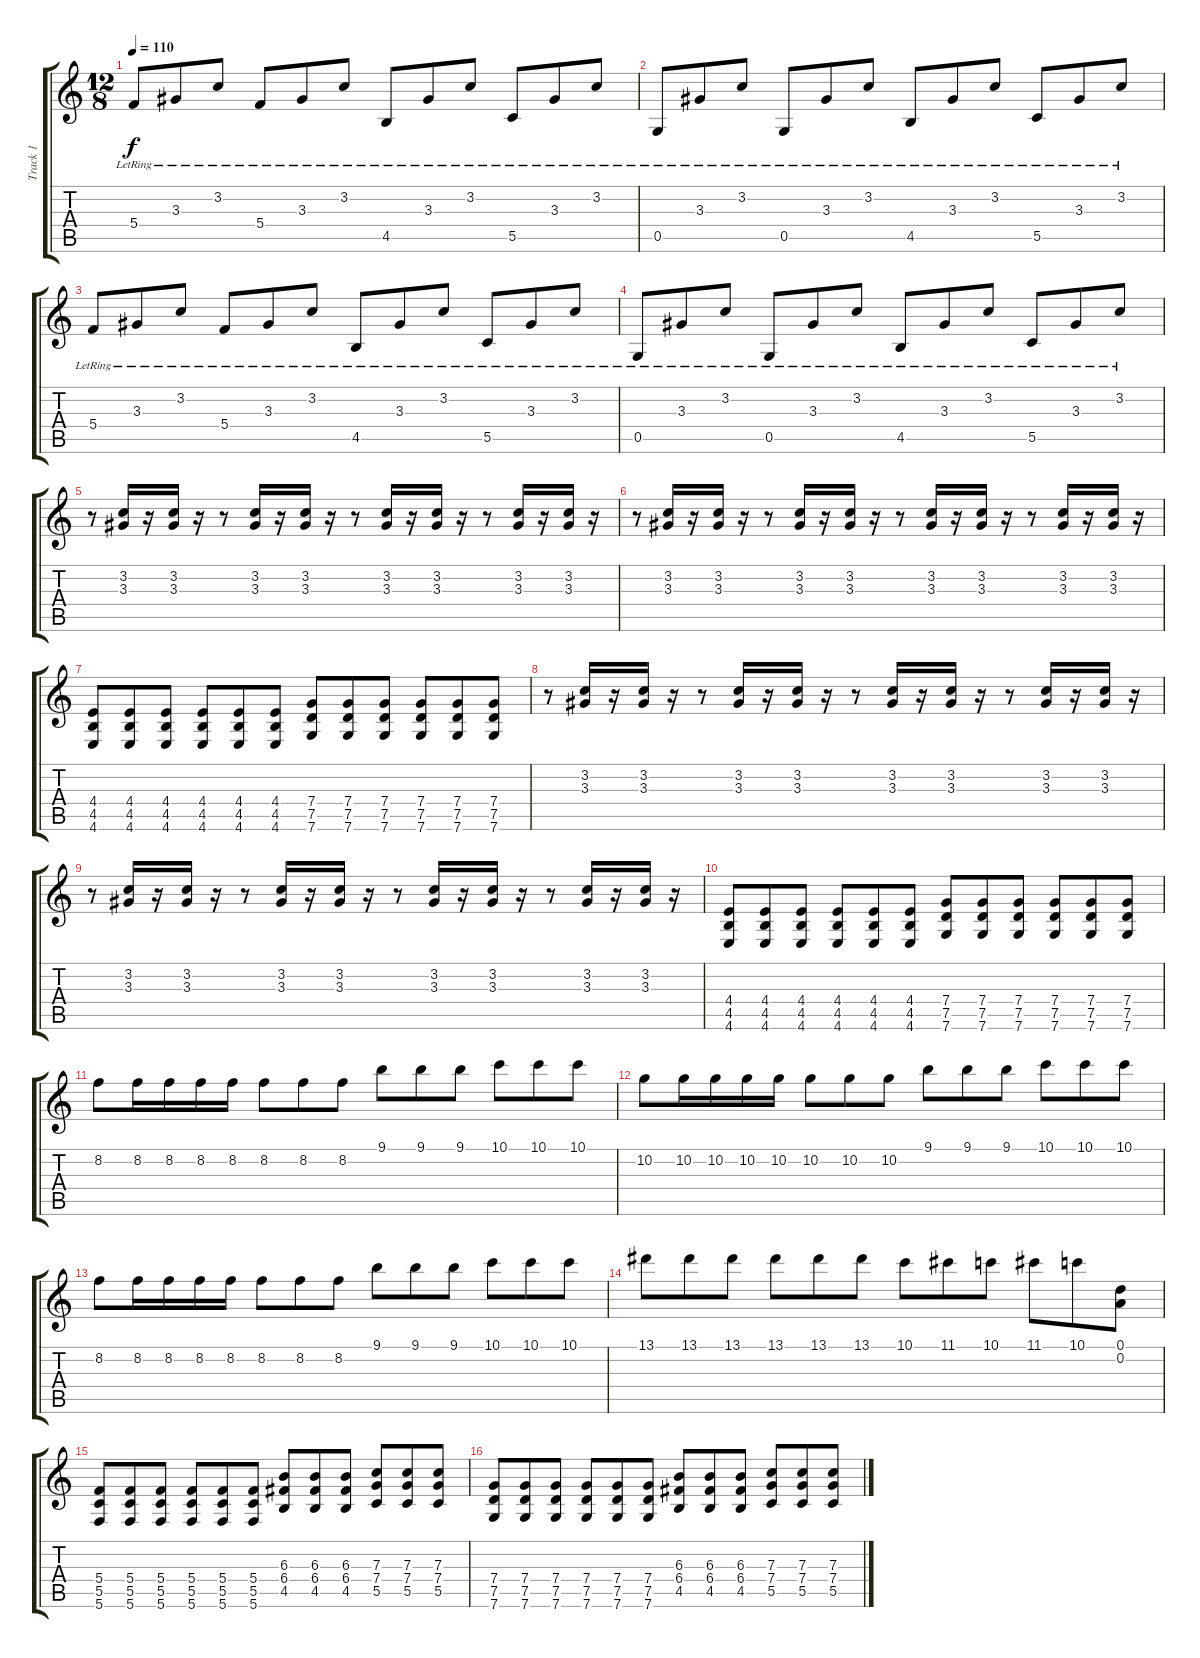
\track ("Track 1" "Track 1") {instrument overdrivenguitar}
\staff {score tabs}
\tuning (D4 A3 F3 C3 G2 C2) {hide}
\ts (12 8)
\tempo 110
\clef g2
\ks c
5.4{lr}.8{dy f instrument overdrivenguitar} 3.3{lr}.8 3.2{lr}.8 5.4{lr}.8 3.3{lr}.8 3.2{lr}.8 4.5{lr}.8 3.3{lr}.8 3.2{lr}.8 5.5{lr}.8 3.3{lr}.8 3.2{lr}.8 |
0.5{lr}.8 3.3{lr}.8 3.2{lr}.8 0.5{lr}.8 3.3{lr}.8 3.2{lr}.8 4.5{lr}.8 3.3{lr}.8 3.2{lr}.8 5.5{lr}.8 3.3{lr}.8 3.2{lr}.8 |
5.4{lr}.8 3.3{lr}.8 3.2{lr}.8 5.4{lr}.8 3.3{lr}.8 3.2{lr}.8 4.5{lr}.8 3.3{lr}.8 3.2{lr}.8 5.5{lr}.8 3.3{lr}.8 3.2{lr}.8 |
0.5{lr}.8 3.3{lr}.8 3.2{lr}.8 0.5{lr}.8 3.3{lr}.8 3.2{lr}.8 4.5{lr}.8 3.3{lr}.8 3.2{lr}.8 5.5{lr}.8 3.3{lr}.8 3.2{lr}.8 |
r.8 (3.2 3.3).16 r.16 (3.2 3.3).16 r.16 r.8 (3.2 3.3).16 r.16 (3.2 3.3).16 r.16 r.8 (3.2 3.3).16 r.16 (3.2 3.3).16 r.16 r.8 (3.2 3.3).16 r.16 (3.2 3.3).16 r.16 |
r.8 (3.2 3.3).16 r.16 (3.2 3.3).16 r.16 r.8 (3.2 3.3).16 r.16 (3.2 3.3).16 r.16 r.8 (3.2 3.3).16 r.16 (3.2 3.3).16 r.16 r.8 (3.2 3.3).16 r.16 (3.2 3.3).16 r.16 |
(4.4 4.5 4.6).8 (4.4 4.5 4.6).8 (4.4 4.5 4.6).8 (4.4 4.5 4.6).8 (4.4 4.5 4.6).8 (4.4 4.5 4.6).8 (7.4 7.5 7.6).8 (7.4 7.5 7.6).8 (7.4 7.5 7.6).8 (7.4 7.5 7.6).8 (7.4 7.5 7.6).8 (7.4 7.5 7.6).8 |
r.8 (3.2 3.3).16 r.16 (3.2 3.3).16 r.16 r.8 (3.2 3.3).16 r.16 (3.2 3.3).16 r.16 r.8 (3.2 3.3).16 r.16 (3.2 3.3).16 r.16 r.8 (3.2 3.3).16 r.16 (3.2 3.3).16 r.16 |
r.8 (3.2 3.3).16 r.16 (3.2 3.3).16 r.16 r.8 (3.2 3.3).16 r.16 (3.2 3.3).16 r.16 r.8 (3.2 3.3).16 r.16 (3.2 3.3).16 r.16 r.8 (3.2 3.3).16 r.16 (3.2 3.3).16 r.16 |
(4.4 4.5 4.6).8 (4.4 4.5 4.6).8 (4.4 4.5 4.6).8 (4.4 4.5 4.6).8 (4.4 4.5 4.6).8 (4.4 4.5 4.6).8 (7.4 7.5 7.6).8 (7.4 7.5 7.6).8 (7.4 7.5 7.6).8 (7.4 7.5 7.6).8 (7.4 7.5 7.6).8 (7.4 7.5 7.6).8 |
8.2.8 8.2.16 8.2.16 8.2.16 8.2.16 8.2.8 8.2.8 8.2.8 9.1.8 9.1.8 9.1.8 10.1.8 10.1.8 10.1.8 |
10.2.8 10.2.16 10.2.16 10.2.16 10.2.16 10.2.8 10.2.8 10.2.8 9.1.8 9.1.8 9.1.8 10.1.8 10.1.8 10.1.8 |
8.2.8 8.2.16 8.2.16 8.2.16 8.2.16 8.2.8 8.2.8 8.2.8 9.1.8 9.1.8 9.1.8 10.1.8 10.1.8 10.1.8 |
13.1.8 13.1.8 13.1.8 13.1.8 13.1.8 13.1.8 10.1.8 11.1.8 10.1.8 11.1.8 10.1.8 (0.1 0.2).8 |
(5.4 5.5 5.6).8 (5.4 5.5 5.6).8 (5.4 5.5 5.6).8 (5.4 5.5 5.6).8 (5.4 5.5 5.6).8 (5.4 5.5 5.6).8 (6.3 6.4 4.5).8 (6.3 6.4 4.5).8 (6.3 6.4 4.5).8 (7.3 7.4 5.5).8 (7.3 7.4 5.5).8 (7.3 7.4 5.5).8 |
(7.4 7.5 7.6).8 (7.4 7.5 7.6).8 (7.4 7.5 7.6).8 (7.4 7.5 7.6).8 (7.4 7.5 7.6).8 (7.4 7.5 7.6).8 (6.3 6.4 4.5).8 (6.3 6.4 4.5).8 (6.3 6.4 4.5).8 (7.3 7.4 5.5).8 (7.3 7.4 5.5).8 (7.3 7.4 5.5).8
